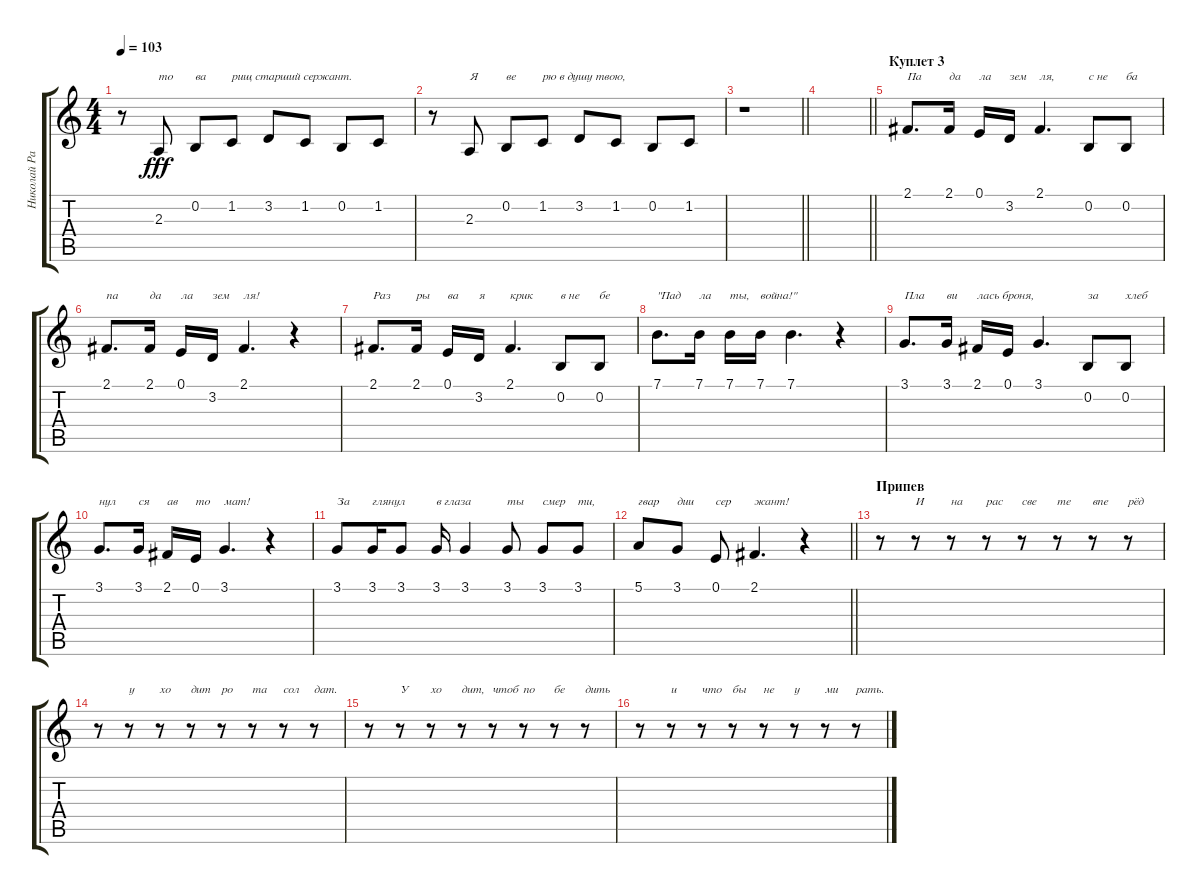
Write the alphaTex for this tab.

\track ("Николай Расторгуев (вокал) + текст песни" "Николай Ра") {instrument lead6voice}
\staff {score tabs}
\tuning (E4 B3 G3 D3 A2 E2) {hide}
\ts (4 4)
\tempo 103
\clef g2
\ks c
r.8{dy fff} 2.3.8{txt "то"} 0.2.8{txt "ва"} 1.2.8{txt "рищ старший сержант."} 3.2.8 1.2.8 0.2.8 1.2.8 |
r.8 2.3.8{txt "Я"} 0.2.8{txt "ве"} 1.2.8{txt "рю в душу твою,"} 3.2.8 1.2.8 0.2.8 1.2.8 |
\barLineRight lightlight
r.1 |
\barLineRight lightlight
|
\section ("" "Куплет 3")
2.1.8{d txt "Па"} 2.1.16{txt "да"} 0.1.16{txt "ла"} 3.2.16{txt "зем"} 2.1.4{d txt "ля,"} 0.2.8{txt "с не"} 0.2.8{txt "ба"} |
2.1.8{d txt "па"} 2.1.16{txt "да"} 0.1.16{txt "ла"} 3.2.16{txt "зем"} 2.1.4{d txt "ля!"} r.4 |
2.1.8{d txt "Раз"} 2.1.16{txt "ры"} 0.1.16{txt "ва"} 3.2.16{txt "я"} 2.1.4{d txt "крик"} 0.2.8{txt "в не"} 0.2.8{txt "бе"} |
7.1.8{d txt "\"Пад"} 7.1.16{txt "ла"} 7.1.16{txt "ты,"} 7.1.16{txt "война!\""} 7.1.4{d} r.4 |
3.1.8{d txt "Пла"} 3.1.16{txt "ви"} 2.1.16{txt "лась броня,"} 0.1.16 3.1.4{d} 0.2.8{txt "за"} 0.2.8{txt "хлеб"} |
3.1.8{d txt "нул"} 3.1.16{txt "ся"} 2.1.16{txt "ав"} 0.1.16{txt "то"} 3.1.4{d txt "мат!"} r.4 |
3.1.8{txt "За"} 3.1.16{txt "глянул"} 3.1.8 3.1.16{txt "в глаза"} 3.1.4 3.1.8{txt "ты"} 3.1.8{txt "смер"} 3.1.8{txt "ти,"} |
\barLineRight lightlight
5.1.8{txt "гвар"} 3.1.8{txt "дии"} 0.1.8{txt "сер"} 2.1.4{d txt "жант!"} r.4 |
\section ("" "Припев")
r.8 r.8{txt "И"} r.8{txt "на"} r.8{txt "рас"} r.8{txt "све"} r.8{txt "те"} r.8{txt "впе"} r.8{txt "рёд"} |
r.8 r.8{txt "у"} r.8{txt "хо"} r.8{txt "дит"} r.8{txt "ро"} r.8{txt "та"} r.8{txt "сол"} r.8{txt "дат."} |
r.8 r.8{txt "У"} r.8{txt "хо"} r.8{txt "дит,"} r.8{txt "чтоб"} r.8{txt "по"} r.8{txt "бе"} r.8{txt "дить"} |
r.8 r.8{txt "и"} r.8{txt "что"} r.8{txt "бы"} r.8{txt "не"} r.8{txt "у"} r.8{txt "ми"} r.8{txt "рать."}
